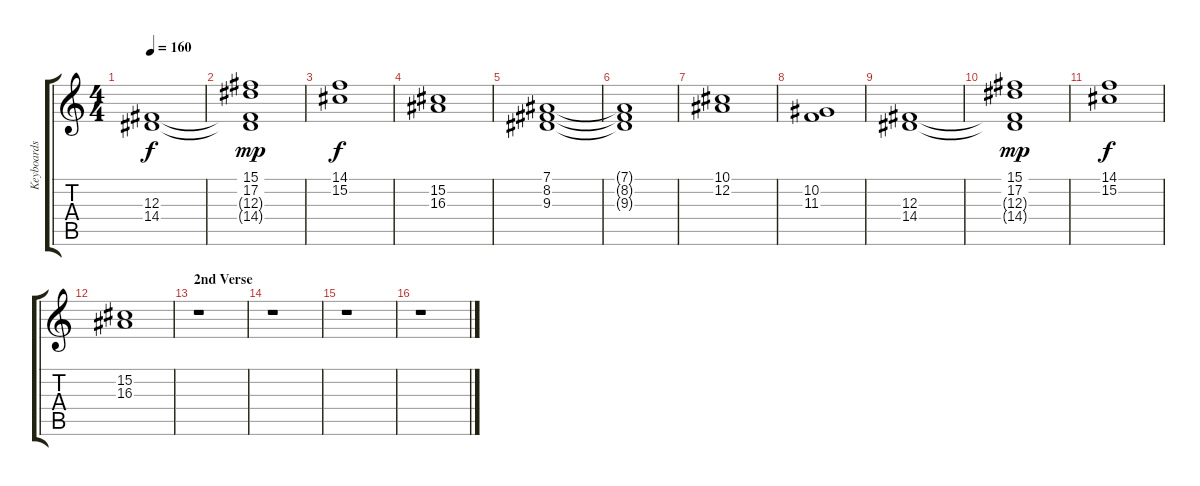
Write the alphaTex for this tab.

\track ("Keyboards" "Keyboards") {instrument stringensemble2}
\staff {score tabs}
\tuning (Eb4 Bb3 Gb3 Db3 Ab2 Eb2) {hide}
\ts (4 4)
\tempo 160
\clef g2
\ks c
(12.3 14.4).1{dy f} |
(15.1 17.2 12.3{t} 14.4{t}).1{dy mp} |
(14.1 15.2).1{dy f} |
(15.2 16.3).1 |
(7.1 8.2 9.3).1 |
(7.1{t} 8.2{t} 9.3{t}).1 |
(10.1 12.2).1 |
(10.2 11.3).1 |
(12.3 14.4).1 |
(15.1 17.2 12.3{t} 14.4{t}).1{dy mp} |
(14.1 15.2).1{dy f} |
(15.2 16.3).1 |
\section ("" "2nd Verse")
r.1 |
r.1 |
r.1 |
r.1
